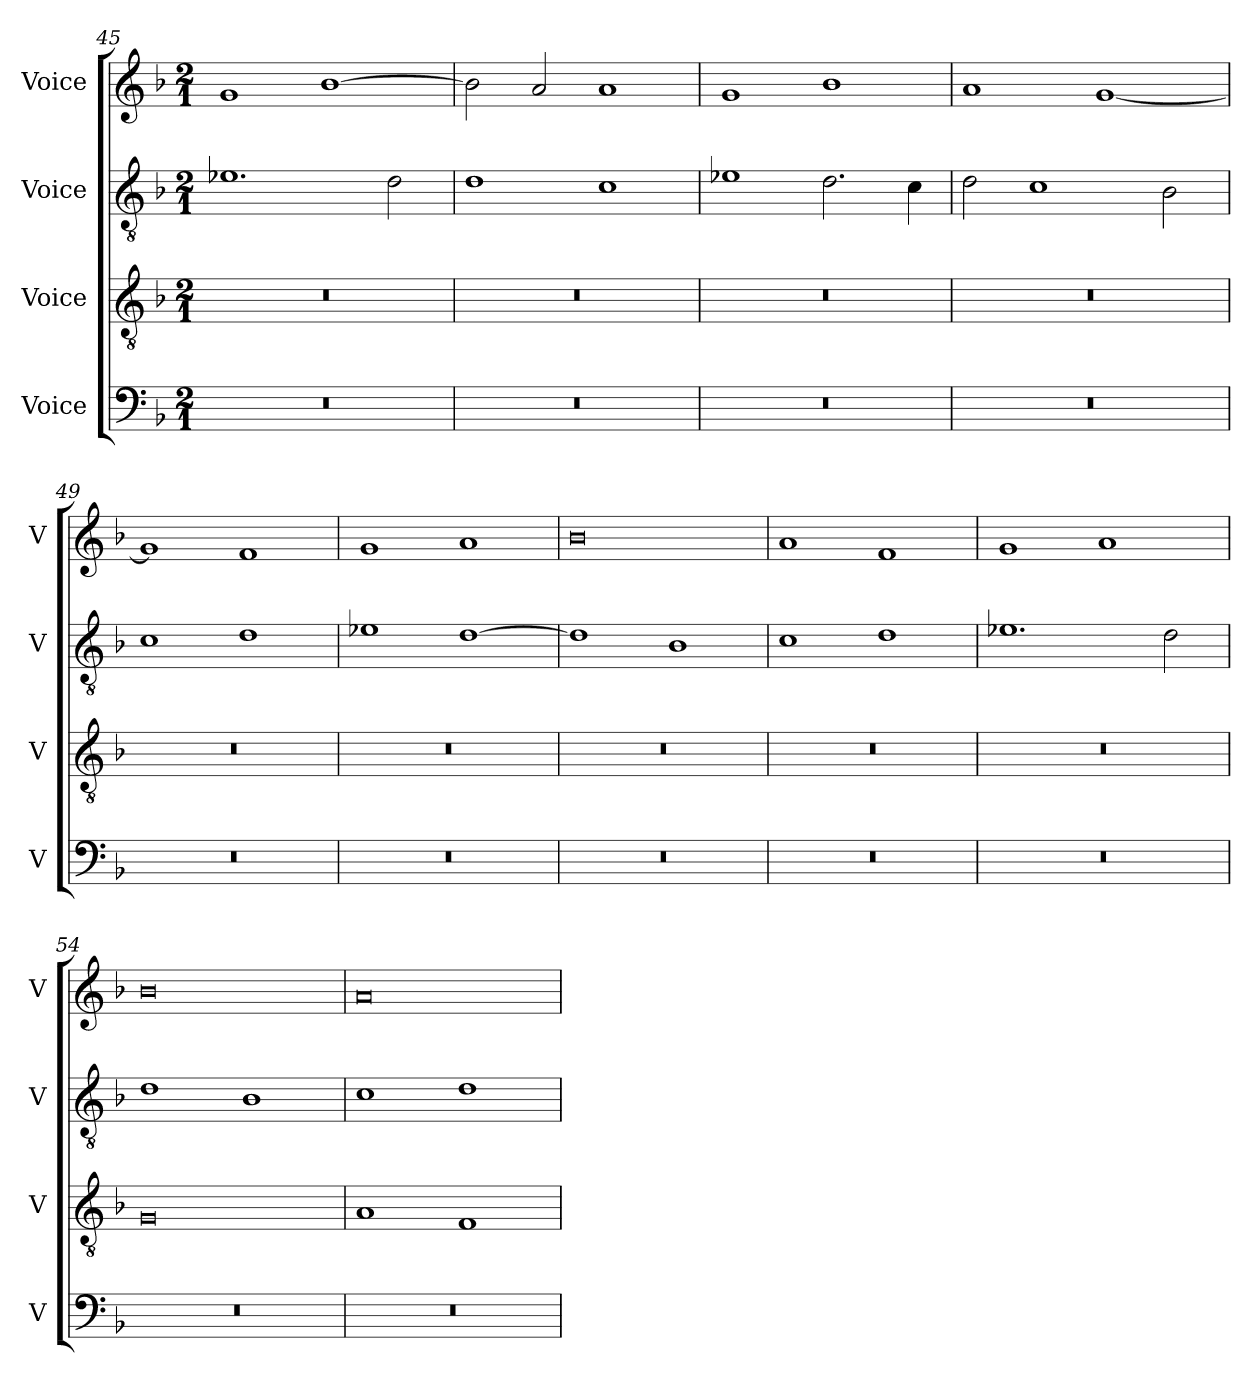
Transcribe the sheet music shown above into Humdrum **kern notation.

**kern	**kern	**kern	**kern
*part4	*part3	*part2	*part1
*staff4	*staff3	*staff2	*staff1
*I"Voice	*I"Voice	*I"Voice	*I"Voice
*I'V	*I'V	*I'V	*I'V
*clefF4	*clefGv2	*clefGv2	*clefG2
*k[b-]	*k[b-]	*k[b-]	*k[b-]
*M2/1	*M2/1	*M2/1	*M2/1
=45	=45	=45	=45
0r	0r	1.e-X	1g
.	.	.	[1b-
.	.	2d\	.
=46	=46	=46	=46
0r	0r	1d	2b-\]
.	.	.	2a/
.	.	1c	1a
!!LO:PB:g=z
=47	=47	=47	=47
0r	0r	1e-X	1g
.	.	2.d\	1b-
.	.	4c\	.
=48	=48	=48	=48
0r	0r	2d\	1a
.	.	1c	.
.	.	.	[1g
.	.	2B-\	.
=49	=49	=49	=49
0r	0r	1c	1g]
.	.	1d	1f
=50	=50	=50	=50
0r	0r	1e-X	1g
.	.	[1d	1a
=51	=51	=51	=51
0r	0r	1d]	0b-
.	.	1B-	.
!!LO:LB:g=z
=52	=52	=52	=52
0r	0r	1c	1a
.	.	1d	1f
=53	=53	=53	=53
0r	0r	1.e-X	1g
.	.	.	1a
.	.	2d\	.
=54	=54	=54	=54
0r	0G	1d	0b-
.	.	1B-	.
=55	=55	=55	=55
0r	1A	1c	0a
.	1F	1d	.
=	=	=	=
*-	*-	*-	*-
